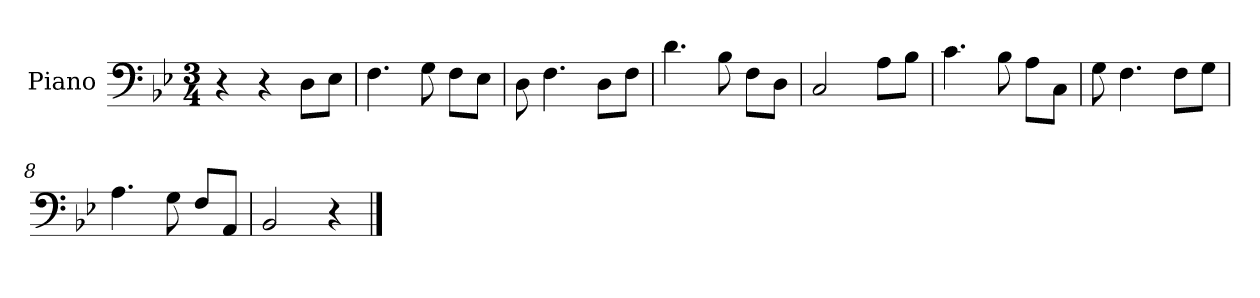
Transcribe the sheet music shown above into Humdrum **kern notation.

**kern
*part1
*staff1
*I"Piano
*I'Pno
*clefF4
*k[b-e-]
*M3/4
=1
4r
4r
8D\L
8E-\J
=2
4.F\
8G\
8F\L
8E-\J
=3
8D\
4.F\
8D\L
8F\J
=4
4.d\
8B-\
8F\L
8D\J
=5
2C/
8A\L
8B-\J
=6
4.c\
8B-\
8A\L
8C\J
=7
8G\
4.F\
8F\L
8G\J
=8
4.A\
8G\
8F/L
8AA/J
=9
2BB-/
4r
==
*-
